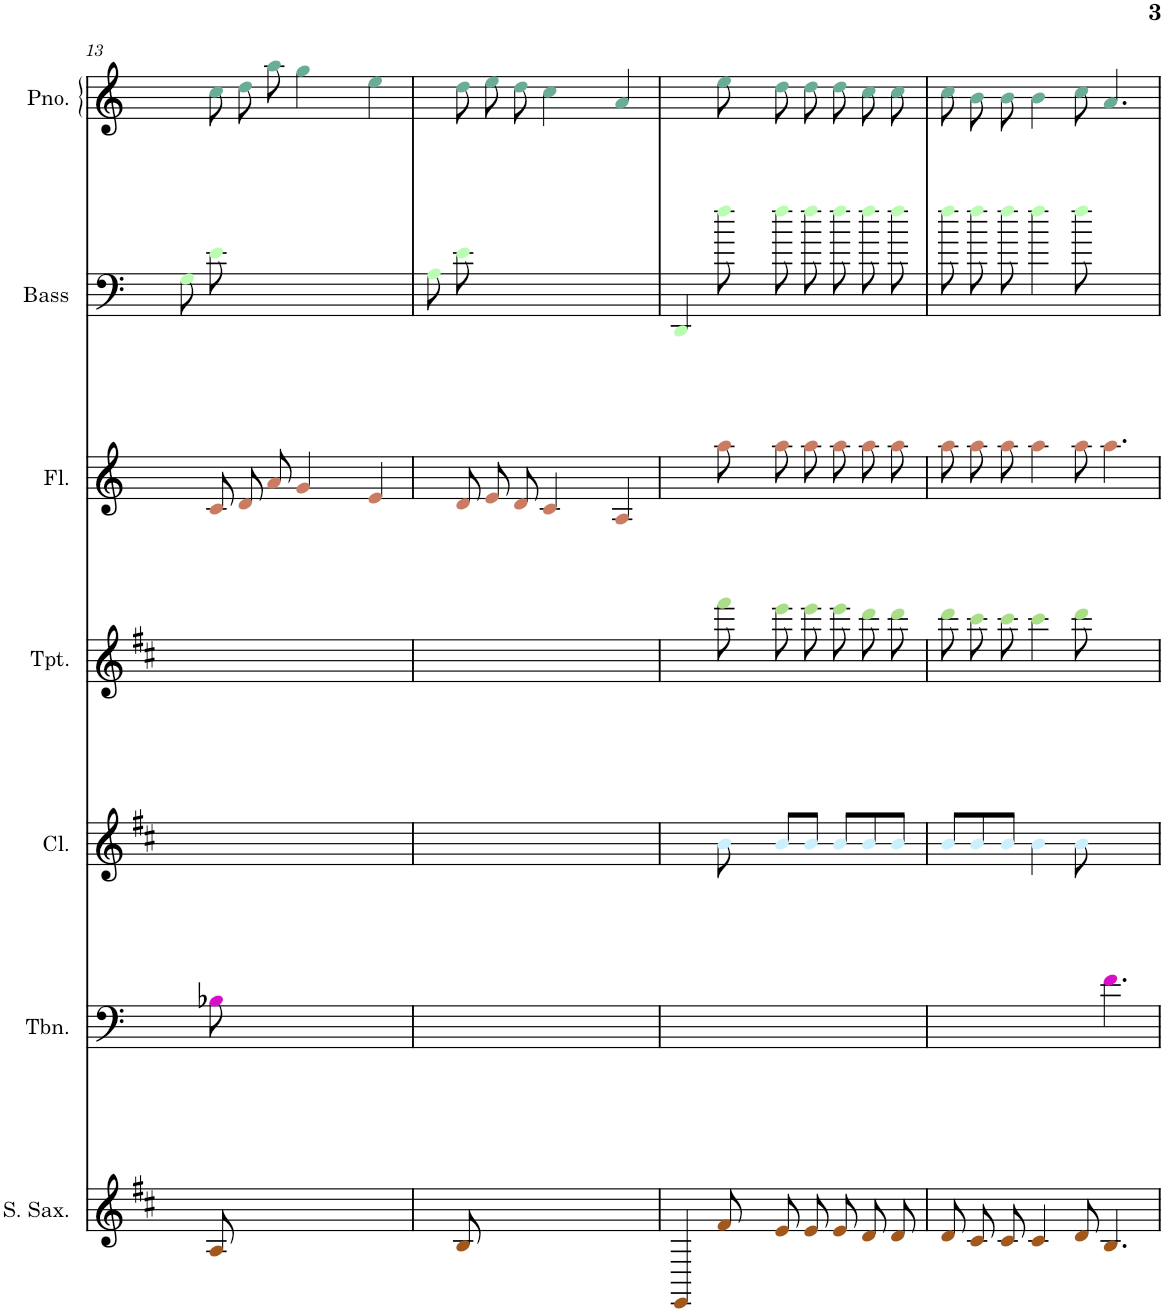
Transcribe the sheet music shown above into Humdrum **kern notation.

**kern	**kern	**kern	**kern	**kern	**kern	**kern
*part7	*part6	*part5	*part4	*part3	*part2	*part1
*staff7	*staff6	*staff5	*staff4	*staff3	*staff2	*staff1
*I"Soprano Saxophone	*I"Trombone	*I"Clarinet	*I"Trumpet	*I"Flute	*I"Acoustic Bass	*I"Piano
*I'S. Sax.	*I'Tbn.	*I'Cl.	*I'Tpt.	*I'Fl.	*I'Bass	*I'Pno.
!!LO:PB:g=z
*clefG2	*clefF4	*clefG2	*clefG2	*clefG2	*clefF4	*clefG2
*Trd1c2	*	*Trd1c2	*Trd1c2	*	*Trd7c12	*
*k[f#c#]	*k[]	*k[f#c#]	*k[f#c#]	*k[]	*k[]	*k[]
*M9/8	*M9/8	*M9/8	*M9/8	*M9/8	*M9/8	*M9/8
=13	=13	=13	=13	=13	=13	=13
8ryy	8ryy	1ryy	1ryy	8ryy	8Gi\L	8ryy
8Aj/	8B-XZ\	.	.	8cV/L	8ei\J	8ccN\L
2..ryy	2..ryy	.	.	8dV/J	2..ryy	8ddN\J
.	.	.	.	8aV/	.	8aaN\
.	.	.	.	4gV/	.	4ggN\
.	.	.	.	8ryy	.	8ryy
.	.	.	.	4eV/	.	4eeN\
.	.	8ryy	8ryy	.	.	.
=14	=14	=14	=14	=14	=14	=14
8ryy	1ryy	1ryy	1ryy	8ryy	8Ai\L	8ryy
8Bj/	.	.	.	8dV/L	8ei\J	8ddN\L
2..ryy	.	.	.	8eV/J	2..ryy	8eeN\J
.	.	.	.	8dV/	.	8ddN\
.	.	.	.	4cV/	.	4ccN\
.	.	.	.	8ryy	.	8ryy
.	.	.	.	4AV/	.	4aN/
.	8ryy	8ryy	8ryy	.	.	.
=15	=15	=15	=15	=15	=15	=15
4EEj/	1ryy	4ryy	4ryy	4ryy	4DDi/	4ryy
8f#j/	.	8bl\	8fff#!\	8aaV\	8ffi\	8eeN\
8ryy	.	8ryy	8ryy	8ryy	8ryy	8ryy
8ej/L	.	8bl/L	8eee!\L	8aaV\L	8ffi\L	8ddN\L
8ej/J	.	8bl/J	8eee!\J	8aaV\J	8ffi\J	8ddN\J
8ej/L	.	8bl/L	8eee!\L	8aaV\L	8ffi\L	8ddN\L
8dj/	.	8bl/	8ddd!\	8aaV\	8ffi\	8ccN\
8dj/J	8ryy	8bl/J	8ddd!\J	8aaV\J	8ffi\J	8ccN\J
=16	=16	=16	=16	=16	=16	=16
8dj/L	2.ryy	8bl/L	8ddd!\L	8aaV\L	8ffi\L	8ccN\L
8c#j/	.	8bl/	8ccc#!\	8aaV\	8ffi\	8bN\
8c#j/J	.	8bl/J	8ccc#!\J	8aaV\J	8ffi\J	8bN\J
4c#j/	.	4bl\	4ccc#!\	4aaV\	4ffi\	4bN\
8dj/	.	8bl\	8ddd!\	8aaV\	8ffi\	8ccN\
4.Bj/	4.fZ\	4.ryy	4.ryy	4.aaV\	4.ryy	4.aN/
=	=	=	=	=	=	=
*-	*-	*-	*-	*-	*-	*-
